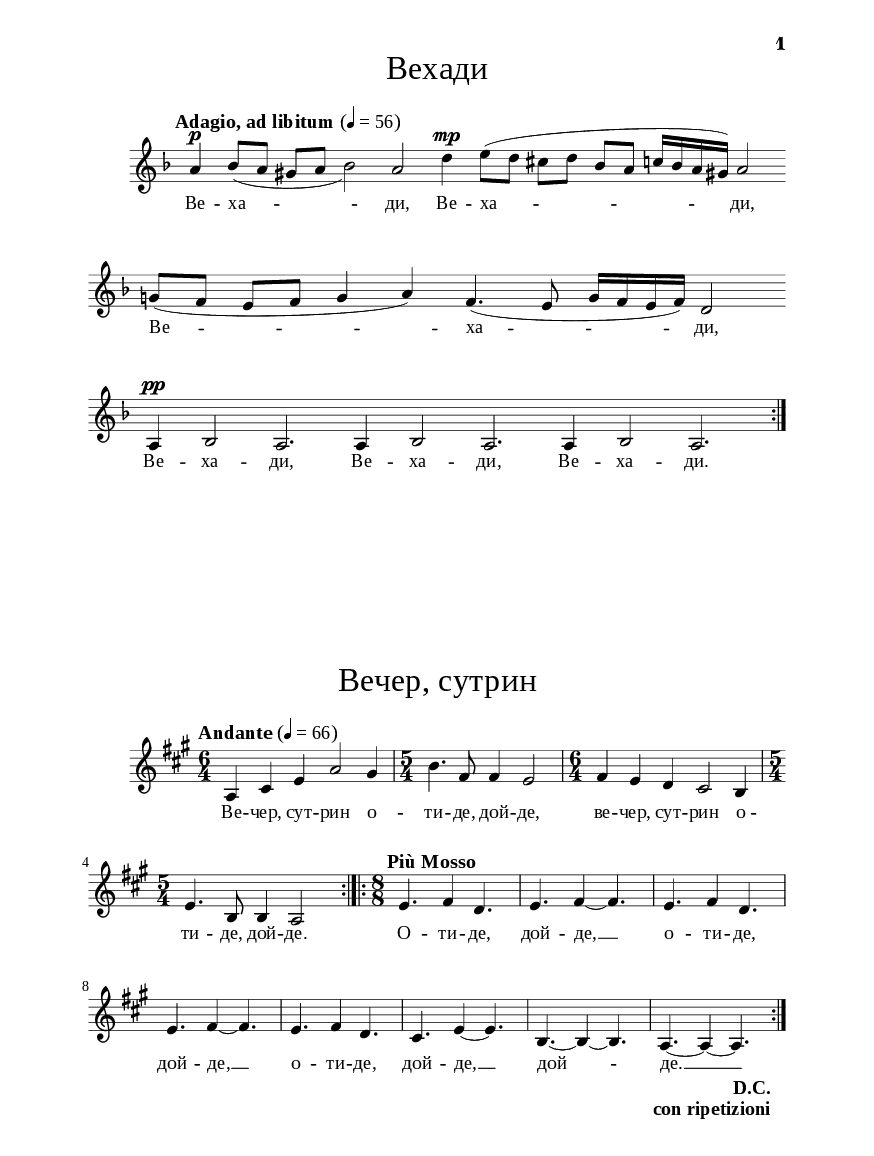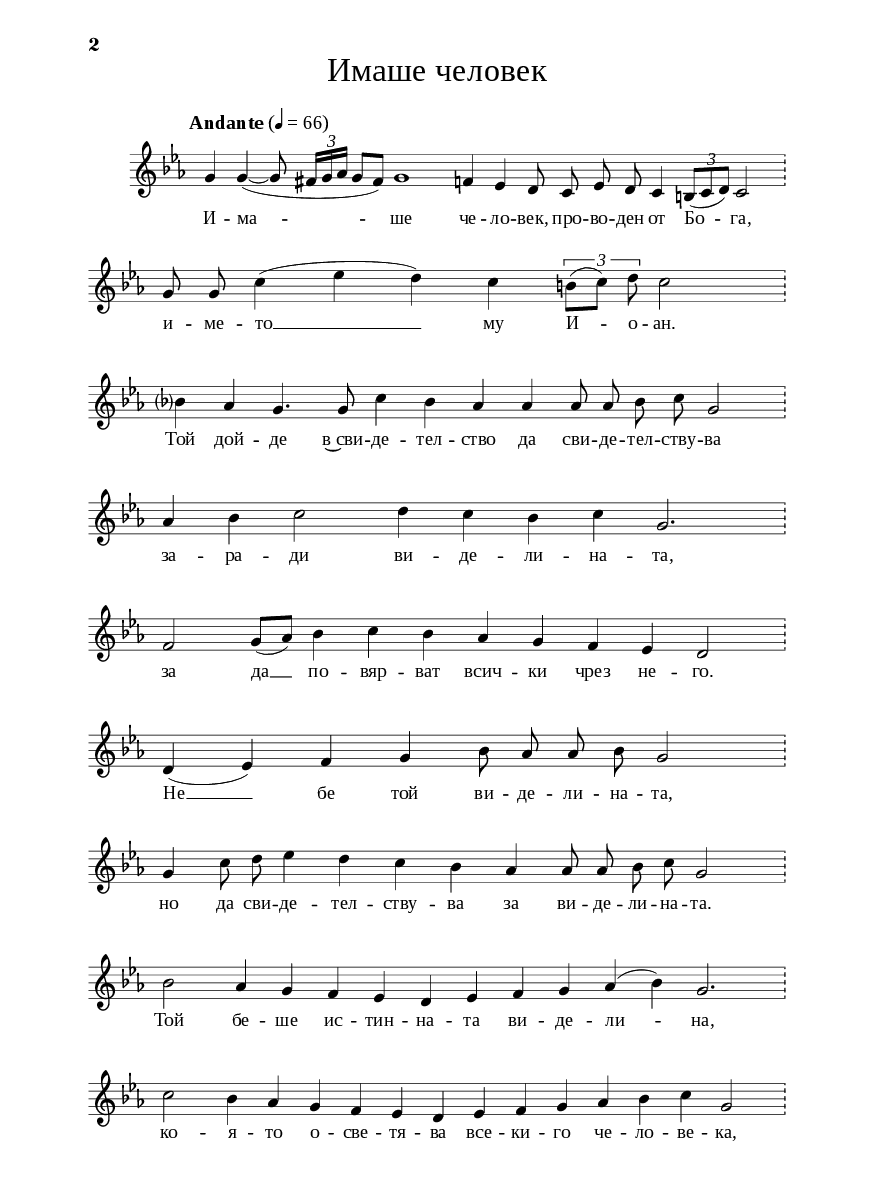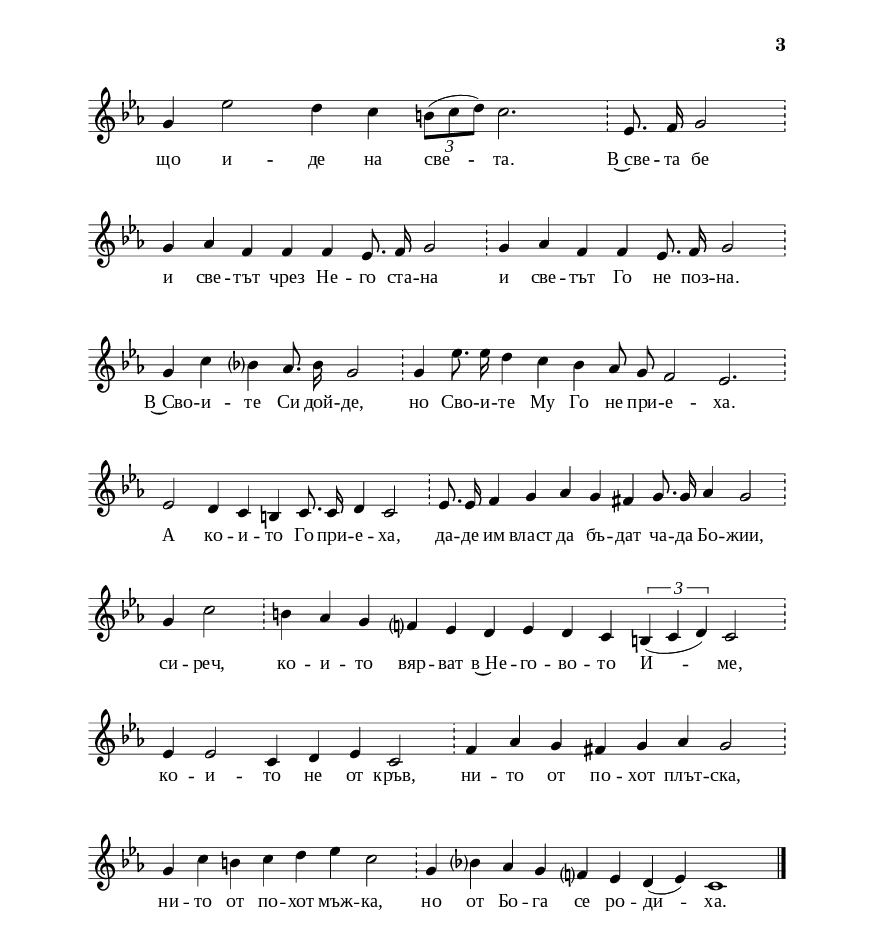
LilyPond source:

\version "2.24.4"

% include paper part and global functions
\include "include/globals.ily"

\bookpart {
  \label #'ref083_1
  \tocItem \markup "Вехади"
  \include "include/bookpart-paper.ily"
  \score {
    \include "include/score-layout.ily"
    \new Voice \absolute {
      \clef treble
      \key d \minor
      \tempoFunc "Adagio, ad libitum" 4 "56"
      \autoBeamOff
      \omit Score.TimeSignature
      \cadenzaOn % allows custom bar lines

      \slurDown a'4^\p bes'8 [ ( a'] gis' [a'] bes'2 ) \slurNeutral  a' d''4^\mp   e''8 ( [d''] cis'' [d''] bes' [a'] c''16 [bes' a' gis'!] ) a'2   \break

      \time 10/4 g'8 ([ f'] e' [f'] g'4 a' ) f'4. ( e'8 g'16 [f' e' f'] ) d'2 \break

      a4^\pp  bes2 a2. a4  bes2 a2. a4  bes2 a2. \bar ":|." \break
    }

    \addlyrics {
      Ве -- ха -- ди, Ве -- ха -- ди, Ве -- ха -- ди,
      Ве -- ха -- ди, Ве -- ха -- ди, Ве -- ха -- ди.
    }
    \header {
      title = \titleFunc #'ref_desc_7 "Вехади" "Vehadi"
    }

    \midi{}

  } % score
  %
  \markup \vspace #8
  \include "include/bookpart-paper.ily"
  \label #'ref083_2
  \tocItem \markup "Вечер, сутрин"
  \score {
    \include "include/score-layout.ily"

    \new Voice \absolute {
      \clef treble
      \key a \major
      \time 6/4
      \tempoFunc "Andante" 4 "66"
      \autoBeamOff

      a4 cis' e' a'2 gis'4 |  \time 5/4  b'4. fis'8 fis'4 e'2 | \time 6/4  fis'4 e' d' cis'2 b4 \break |

      \time 5/4  e'4. b8 b4 a2 | \bar ":|.|:" \time 8/8 \tempo  "   Più Mosso"

      e'4. fis'4 d'4. | e'4. fis'4 ~ fis'4. | e'4. fis'4 d'4. \break |

      e'4. fis'4 ~ fis'4. |e'4. fis'4 d'4. | cis'4. e'4 ~ e'4. | b4. ~ b4 ~ b4. | a4. ~ a4 ~ a4. | \bar ":|."


    }

    \addlyrics {
      Ве -- чер,
      сут -- рин о -- ти -- де, дой -- де, ве -- чер,
      сут -- рин о -- ти -- де, дой -- де. О -- ти --
      де, дой -- де, __ о -- ти -- де, дой -- де, __ о -- ти
      -- де, дой -- де, __ дой -- де. __}
      \header {
        title = \titleFunc #'ref_desc_7 "Вечер, сутрин" "Večer, sutrin"
      }

      \midi{}

    } % score

    \markup \dc-two "D.C." "con ripetizioni"

    \pageBreak
    \include "include/bookpart-paper.ily"
    \label #'ref083_3
    \tocItem \markup "Имаше человек"
    \score {
      \include "include/score-layout.ily"
      \new Voice \absolute {
        \clef treble
        \key c \minor
        \omit Score.TimeSignature
        \cadenzaOn % allows custom bar lines
        \tempoFunc "Andante" 4 "66"

        \autoBeamOff
        g'4  g' ( ~ g'8 \times 2/3  { fis'16 [g'16 as'] } g'8 [ fis'] ) g'1 f'4 es' d'8 c' es' d'

        c'4  \times 2/3  { b8 ( [c' d'8] )  } c'2 \bar"!" \break

        g'8 g' c''4 ( es'' d'' ) \tupletUp c''4 \tuplet 3/2 { b'8 ([ c''] ) d''8 } c''2  \tupletNeutral \bar "!" \break

        bes'?4 as' g'4. g'8 c''4 bes' as' as' as'8 as' bes' c'' g'2 \bar"!" \break

        as'4 bes' c''2 d''4 c'' bes' c'' g'2.  \bar"!" \break

        f'2 g'8 [( as' )] bes'4 c'' bes' as'4 g' f' es' d'2 \bar"!" \break

        d'4 ( es' ) f' g' bes'8 as' as' bes' g'2 \bar"!" \break

        g'4 c''8 d'' es''4 d'' c'' bes' as'4 as'8 as' bes' c'' g'2 \bar"!" \break

        bes'2 as'4 g' f'4 es' d' es' f'4 g' as' ( bes' ) g'2. \bar"!" \break

        c''2 bes'4 as' g'4 f' es' d' es'4 f' g' as' bes' c'' g'2 \bar"!" \break

        g'4 es''2 d''4 c''4  \times 2/3  { b'8 ( [c'' d''8] ) }  c''2. \bar"!"  es'8. f'16 \noBeam g'2 \bar"!" \break

        g'4 as' f'4 f' f' es'8. f'16 g'2 \bar"!" g'4 as' f'4 f' es'8. f'16 g'2 \bar"!" \break

        g'4 c'' bes'? as'8. bes'16 g'2 \bar"!" g'4 es''8. es''16 d''4 c'' bes' as'8 g' f'2 es'2. \bar"!" \break

        es'2 d'4 c' b! c'8. c'16 d'4 c'2 \bar"!"

        es'8. es'16 f'4 g' as'4 g' fis' g'8. g'16 \noBeam as'4 g'2  \bar"!" \break

        g'4 c''2 \bar"!" b'4  as'4 g' f'? es' d'4 es' d' c'  \times 2/3  {
          b!4 ( c'4 d' )
        } c'2  \bar"!" \break

        es'4 es'2 c'4 d'4 es' c'2  \bar"!" f'4 as' g'  fis'4 g' as' g'2  \bar"!" \break

        g'4 c'' b'! c'' d'' es''4 c''2 \bar"!" g'4 bes'? as' g' f'? es'd'4 ( es' ) c'1 \bar "|."

      }


      \addlyrics {
        И -- ма --
        ше че -- ло -- век, про -- во -- ден от Бо --
        га, и -- ме -- то __ му И -- о -- ан. Той дой --
        де в~сви -- де -- тел -- ство да сви -- де -- тел
        -- ству -- ва за -- ра -- ди ви -- де -- ли -- на
        -- та, за да __ по -- вяр -- ват всич -- ки чрез не
        -- го. Не __ бе той ви -- де -- ли -- на -- та, но
        да сви -- де -- тел -- ству -- ва за ви -- де --
        ли -- на -- та. Той бе -- ше ис -- тин -- на --
        та ви -- де -- ли -- на, ко -- я -- то о -- све
        -- тя -- ва все -- ки -- го че -- ло -- ве -- ка,
        що и -- де на све -- та. В~све -- та бе и све
        -- тът чрез Не -- го ста -- на и све -- тът Го
        не поз -- на. В~Сво -- и -- те Си дой -- де, но
        Сво -- и -- те Му Го не при -- е -- ха. А ко
        -- и -- то Го при -- е -- ха, да -- де им власт
        да бъ -- дат ча -- да Бо -- жии, си -- реч, ко
        -- и -- то вяр -- ват в~Не -- го -- во -- то И --
        ме, ко -- и -- то не от кръв, ни -- то от по
        -- хот плът -- ска, ни -- то от по -- хот мъж --
        ка, но от Бо -- га се ро -- ди -- ха.}

        \header {
          title = \titleFunc #'ref_desc_9 "Имаше человек" "Imaše čelovek"
        }

        \midi{}

      } % score


    } % bookpart
